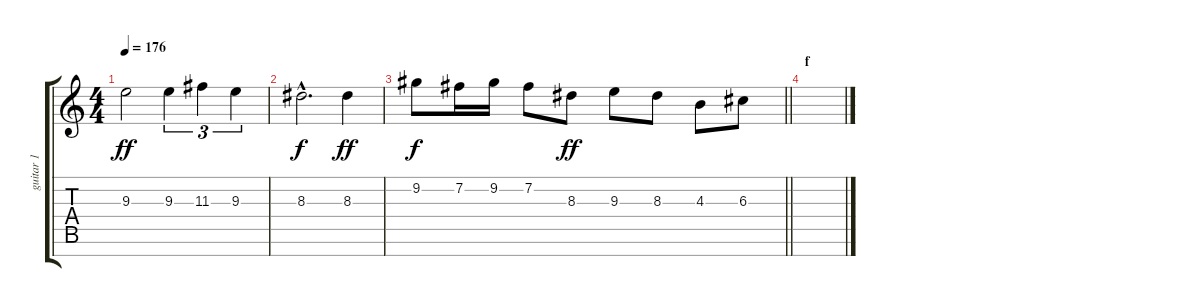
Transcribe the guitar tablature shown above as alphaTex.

\track ("guitar 1" "guitar 1") {instrument distortionguitar}
\staff {score tabs}
\tuning (E4 B3 G3 D3 A2 E2 B1) {hide}
\ts (4 4)
\tempo 176
\clef g2
\ks c
9.3.2{dy ff} 9.3.4{tu (3 2)} 11.3.4{tu (3 2)} 9.3.4{tu (3 2)} |
8.3{hac}.2{d dy f} 8.3.4{dy ff} |
\barLineRight lightlight
9.2.8{dy f} 7.2.16 9.2.16 7.2.8 8.3.8{dy ff} 9.3.8 8.3.8 4.3.8 6.3.8 |
\section ("" "f")
